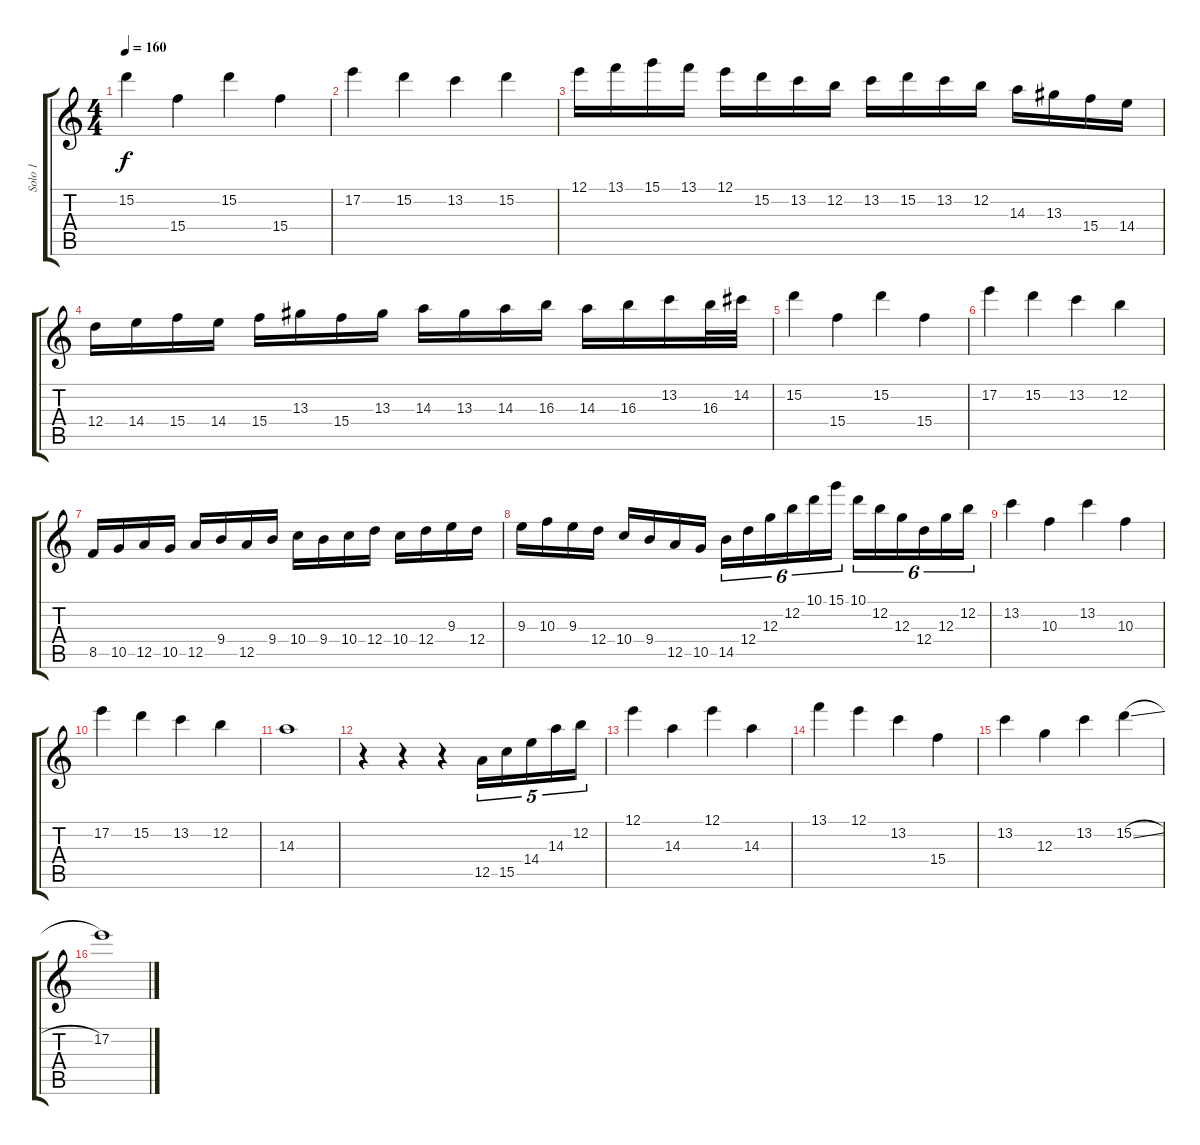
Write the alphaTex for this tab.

\track ("Solo 1" "Solo 1") {instrument distortionguitar}
\staff {score tabs}
\tuning (E4 B3 G3 D3 A2 E2) {hide}
\ts (4 4)
\tempo 160
\clef g2
\ks c
15.2.4{dy f} 15.4.4 15.2.4 15.4.4 |
17.2.4 15.2.4 13.2.4 15.2.4 |
12.1.16 13.1.16 15.1.16 13.1.16 12.1.16 15.2.16 13.2.16 12.2.16 13.2.16 15.2.16 13.2.16 12.2.16 14.3.16 13.3.16 15.4.16 14.4.16 |
12.4.16 14.4.16 15.4.16 14.4.16 15.4.16 13.3.16 15.4.16 13.3.16 14.3.16 13.3.16 14.3.16 16.3.16 14.3.16 16.3.16 13.2.16 16.3.32 14.2.32 |
15.2.4 15.4.4 15.2.4 15.4.4 |
17.2.4 15.2.4 13.2.4 12.2.4 |
8.5.16 10.5.16 12.5.16 10.5.16 12.5.16 9.4.16 12.5.16 9.4.16 10.4.16 9.4.16 10.4.16 12.4.16 10.4.16 12.4.16 9.3.16 12.4.16 |
9.3.16 10.3.16 9.3.16 12.4.16 10.4.16 9.4.16 12.5.16 10.5.16 14.5.16{tu (6 4)} 12.4.16{tu (6 4)} 12.3.16{tu (6 4)} 12.2.16{tu (6 4)} 10.1.16{tu (6 4)} 15.1.16{tu (6 4)} 10.1.16{tu (6 4)} 12.2.16{tu (6 4)} 12.3.16{tu (6 4)} 12.4.16{tu (6 4)} 12.3.16{tu (6 4)} 12.2.16{tu (6 4)} |
13.2.4 10.3.4 13.2.4 10.3.4 |
17.2.4 15.2.4 13.2.4 12.2.4 |
14.3.1 |
r.4 r.4 r.4 12.5.16{tu (5 4)} 15.5.16{tu (5 4)} 14.4.16{tu (5 4)} 14.3.16{tu (5 4)} 12.2.16{tu (5 4)} |
12.1.4 14.3.4 12.1.4 14.3.4 |
13.1.4 12.1.4 13.2.4 15.4.4 |
13.2.4 12.3.4 13.2.4 15.2{sl}.4 |
17.2.1
